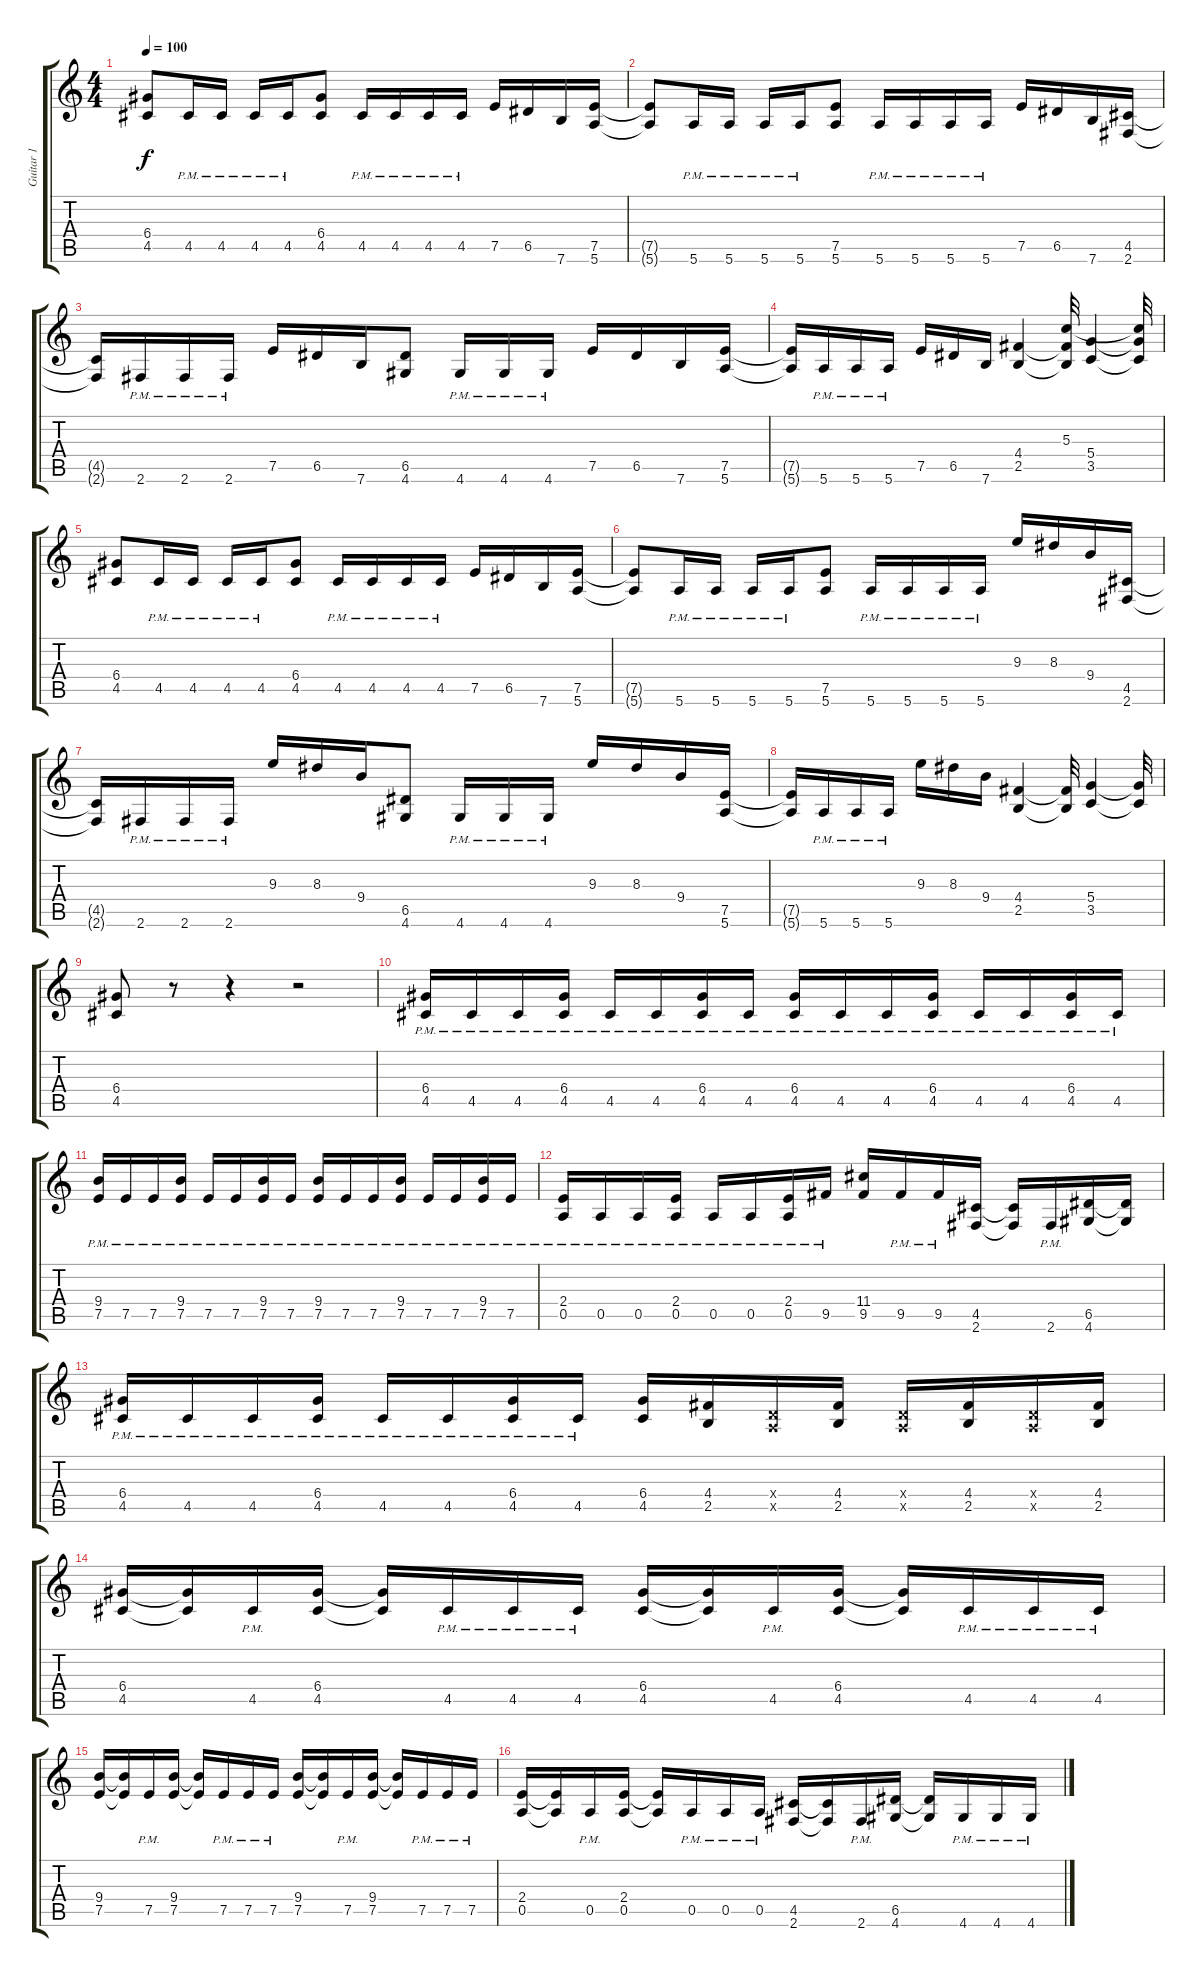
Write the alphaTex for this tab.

\track ("Guitar 1" "Guitar 1") {instrument overdrivenguitar}
\staff {score tabs}
\tuning (E4 B3 G3 D3 A2 E2) {hide}
\ts (4 4)
\tempo 100
\clef g2
\ks c
(6.4 4.5).8{dy f instrument overdrivenguitar} 4.5{pm}.16 4.5{pm}.16 4.5{pm}.16 4.5{pm}.16 (6.4 4.5).8 4.5{pm}.16 4.5{pm}.16 4.5{pm}.16 4.5{pm}.16 7.5.16 6.5.16 7.6.16 (7.5 5.6).16 |
(7.5{t} 5.6{t}).8 5.6{pm}.16 5.6{pm}.16 5.6{pm}.16 5.6{pm}.16 (7.5 5.6).8 5.6{pm}.16 5.6{pm}.16 5.6{pm}.16 5.6{pm}.16 7.5.16 6.5.16 7.6.16 (4.5 2.6).16 |
(4.5{t} 2.6{t}).16 2.6{pm}.16 2.6{pm}.16 2.6{pm}.16 7.5.16 6.5.16 7.6.16 (6.5 4.6).8 4.6{pm}.16 4.6{pm}.16 4.6{pm}.16 7.5.16 6.5.16 7.6.16 (7.5 5.6).16 |
(7.5{t} 5.6{t}).16 5.6{pm}.16 5.6{pm}.16 5.6{pm}.16 7.5.16 6.5.16 7.6.16 (4.4 2.5).4 (5.3 4.4{t} 2.5{t}).32 (5.4 3.5).4 (5.3{t} 5.4{t} 3.5{t}).32 |
(6.4 4.5).8 4.5{pm}.16 4.5{pm}.16 4.5{pm}.16 4.5{pm}.16 (6.4 4.5).8 4.5{pm}.16 4.5{pm}.16 4.5{pm}.16 4.5{pm}.16 7.5.16 6.5.16 7.6.16 (7.5 5.6).16 |
(7.5{t} 5.6{t}).8 5.6{pm}.16 5.6{pm}.16 5.6{pm}.16 5.6{pm}.16 (7.5 5.6).8 5.6{pm}.16 5.6{pm}.16 5.6{pm}.16 5.6{pm}.16 9.3.16 8.3.16 9.4.16 (4.5 2.6).16 |
(4.5{t} 2.6{t}).16 2.6{pm}.16 2.6{pm}.16 2.6{pm}.16 9.3.16 8.3.16 9.4.16 (6.5 4.6).8 4.6{pm}.16 4.6{pm}.16 4.6{pm}.16 9.3.16 8.3.16 9.4.16 (7.5 5.6).16 |
(7.5{t} 5.6{t}).16 5.6{pm}.16 5.6{pm}.16 5.6{pm}.16 9.3.16 8.3.16 9.4.16 (4.4 2.5).4 (4.4{t} 2.5{t}).32 (5.4 3.5).4 (5.4{t} 3.5{t}).32 |
(6.4 4.5).8 r.8 r.4 r.2 |
(6.4{pm} 4.5{pm}).16 4.5{pm}.16 4.5{pm}.16 (6.4{pm} 4.5).16 4.5{pm}.16 4.5{pm}.16 (6.4{pm} 4.5).16 4.5{pm}.16 (6.4{pm} 4.5{pm}).16 4.5{pm}.16 4.5{pm}.16 (6.4{pm} 4.5).16 4.5{pm}.16 4.5{pm}.16 (6.4{pm} 4.5).16 4.5{pm}.16 |
(9.4{pm} 7.5{pm}).16 7.5{pm}.16 7.5{pm}.16 (9.4{pm} 7.5).16 7.5{pm}.16 7.5{pm}.16 (9.4{pm} 7.5).16 7.5{pm}.16 (9.4{pm} 7.5{pm}).16 7.5{pm}.16 7.5{pm}.16 (9.4{pm} 7.5).16 7.5{pm}.16 7.5{pm}.16 (9.4{pm} 7.5).16 7.5{pm}.16 |
(2.4{pm} 0.5{pm}).16 0.5{pm}.16 0.5{pm}.16 (2.4{pm} 0.5).16 0.5{pm}.16 0.5{pm}.16 (2.4{pm} 0.5).16 9.5{pm}.16 (11.4 9.5).16 9.5{pm}.16 9.5{pm}.16 (4.5 2.6).16 (4.5{t} 2.6{t}).16 2.6{pm}.16 (6.5 4.6).16 (6.5{t} 4.6{t}).16 |
(6.4{pm} 4.5{pm}).16 4.5{pm}.16 4.5{pm}.16 (6.4{pm} 4.5).16 4.5{pm}.16 4.5{pm}.16 (6.4{pm} 4.5).16 4.5{pm}.16 (6.4 4.5).16 (4.4 2.5).16 (0.4{x} 0.5{x}).16 (4.4 2.5).16 (0.4{x} 0.5{x}).16 (4.4 2.5).16 (0.4{x} 0.5{x}).16 (4.4 2.5).16 |
(6.4 4.5).16 (6.4{t} 4.5{t}).16 4.5{pm}.16 (6.4 4.5).16 (6.4{t} 4.5{t}).16 4.5{pm}.16 4.5{pm}.16 4.5{pm}.16 (6.4 4.5).16 (6.4{t} 4.5{t}).16 4.5{pm}.16 (6.4 4.5).16 (6.4{t} 4.5{t}).16 4.5{pm}.16 4.5{pm}.16 4.5{pm}.16 |
(9.4 7.5).16 (9.4{t} 7.5{t}).16 7.5{pm}.16 (9.4 7.5).16 (9.4{t} 7.5{t}).16 7.5{pm}.16 7.5{pm}.16 7.5{pm}.16 (9.4 7.5).16 (9.4{t} 7.5{t}).16 7.5{pm}.16 (9.4 7.5).16 (9.4{t} 7.5{t}).16 7.5{pm}.16 7.5{pm}.16 7.5{pm}.16 |
(2.4 0.5).16 (2.4{t} 0.5{t}).16 0.5{pm}.16 (2.4 0.5).16 (2.4{t} 0.5{t}).16 0.5{pm}.16 0.5{pm}.16 0.5{pm}.16 (4.5 2.6).16 (4.5{t} 2.6{t}).16 2.6{pm}.16 (6.5 4.6).16 (6.5{t} 4.6{t}).16 4.6{pm}.16 4.6{pm}.16 4.6{pm}.16
